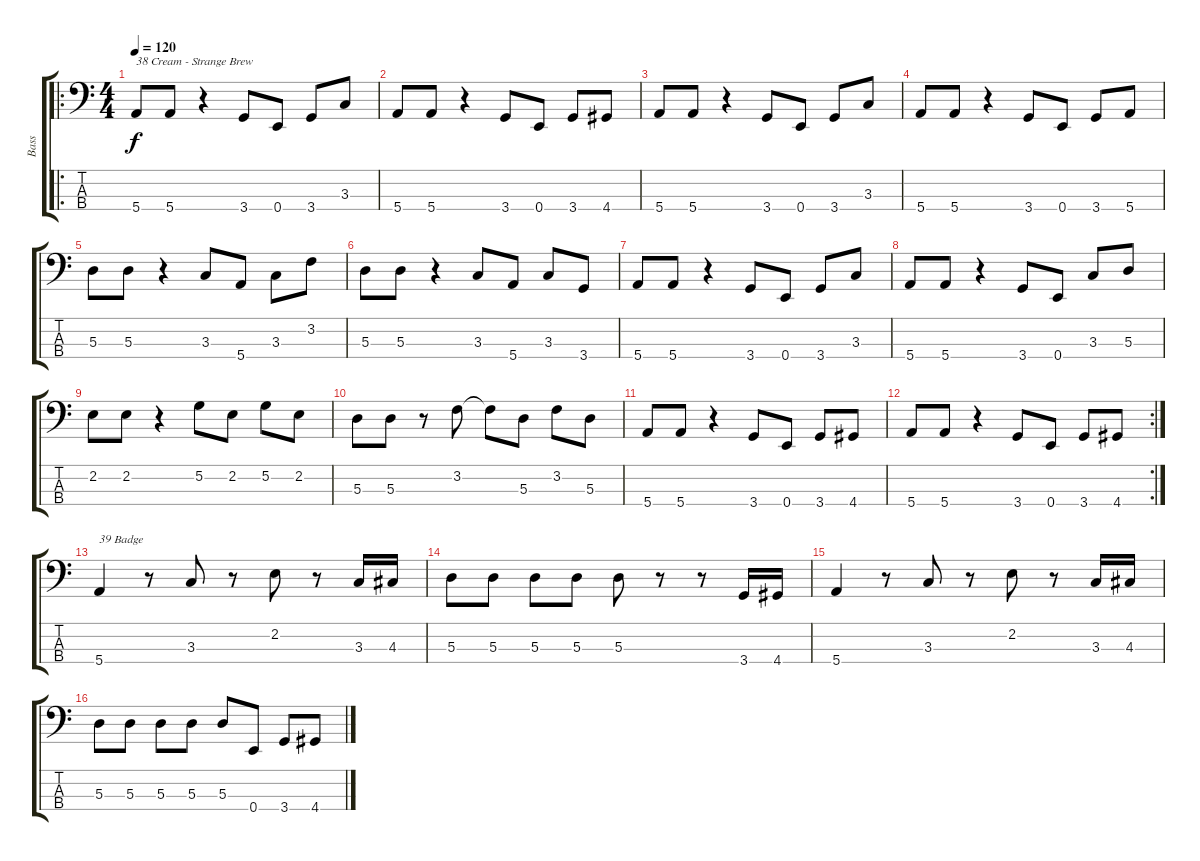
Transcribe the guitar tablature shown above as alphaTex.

\track ("Bass" "Bass") {instrument electricbassfinger}
\staff {score tabs}
\tuning (G2 D2 A1 E1) {hide}
\ro
\ts (4 4)
\tempo 120
\clef f4
\ks c
5.4.8{txt "38 Cream - Strange Brew" dy f} 5.4.8 r.4 3.4.8 0.4.8 3.4.8 3.3.8 |
5.4.8 5.4.8 r.4 3.4.8 0.4.8 3.4.8 4.4.8 |
5.4.8 5.4.8 r.4 3.4.8 0.4.8 3.4.8 3.3.8 |
5.4.8 5.4.8 r.4 3.4.8 0.4.8 3.4.8 5.4.8 |
5.3.8 5.3.8 r.4 3.3.8 5.4.8 3.3.8 3.2.8 |
5.3.8 5.3.8 r.4 3.3.8 5.4.8 3.3.8 3.4.8 |
5.4.8 5.4.8 r.4 3.4.8 0.4.8 3.4.8 3.3.8 |
5.4.8 5.4.8 r.4 3.4.8 0.4.8 3.3.8 5.3.8 |
2.2.8 2.2.8 r.4 5.2.8 2.2.8 5.2.8 2.2.8 |
5.3.8 5.3.8 r.8 3.2.8 3.2{t}.8 5.3.8 3.2.8 5.3.8 |
5.4.8 5.4.8 r.4 3.4.8 0.4.8 3.4.8 4.4.8 |
\rc 2
5.4.8 5.4.8 r.4 3.4.8 0.4.8 3.4.8 4.4.8 |
5.4.4{txt "39 Badge"} r.8 3.3.8 r.8 2.2.8 r.8 3.3.16 4.3.16 |
5.3.8 5.3.8 5.3.8 5.3.8 5.3.8 r.8 r.8 3.4.16 4.4.16 |
5.4.4 r.8 3.3.8 r.8 2.2.8 r.8 3.3.16 4.3.16 |
5.3.8 5.3.8 5.3.8 5.3.8 5.3.8 0.4.8 3.4.8 4.4.8
